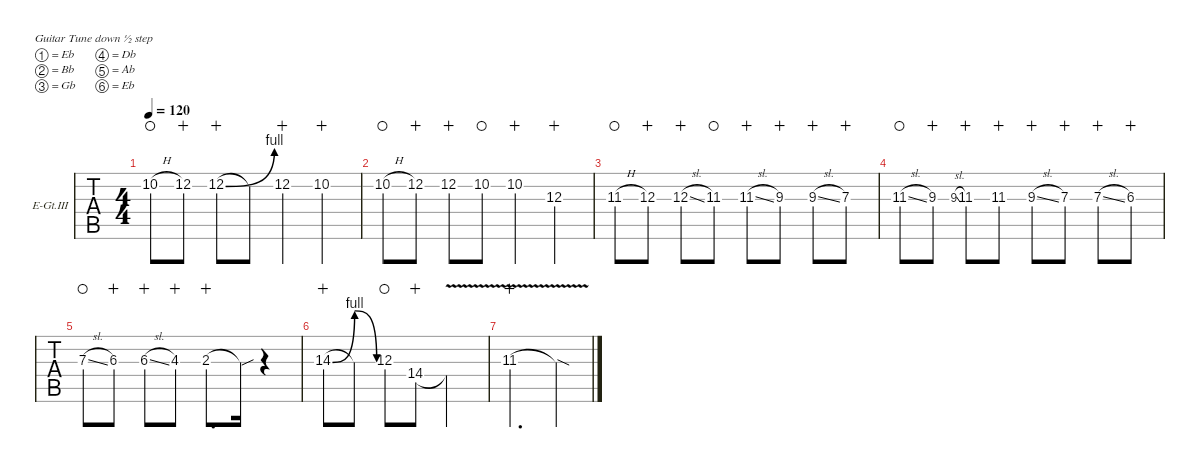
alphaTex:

\hideDynamics
\bracketExtendMode nobrackets
\firstSystemTrackNameOrientation horizontal
\otherSystemsTrackNameOrientation horizontal
\track ("E.Guitar III" "E-Gt.III") {instrument overdrivenguitar}
\staff {tabs}
\tuning (Eb4 Bb3 Gb3 Db3 Ab2 Eb2)
\ts (4 4)
\tempo 120
\clef g2
\ks bminor
10.2{h}.8{dy mf waho} 12.2.8{wahc} 12.2{be (bend 0 0 15 4)}.8{wahc} 12.2{t}.8 12.2.4{wahc} 10.2.4{wahc} |
10.2{h}.8{dy f waho} 12.2.8{wahc} 12.2.8{wahc} 10.2.8{waho} 10.2.4{wahc} 12.3.4{wahc} |
11.3{h ac}.8{dy mf waho} 12.3.8{wahc} 12.3{sl ac}.8{wahc} 11.3.8{waho} 11.3{sl ac}.8{wahc} 9.3.8{wahc} 9.3{sl}.8{wahc} 7.3.8{wahc} |
11.3{sl}.8{waho} 9.3.8{wahc} 9.3{sl}.8{gr} 11.3.8{wahc} 11.3.8{wahc} 9.3{sl}.8{wahc} 7.3.8{wahc} 7.3{sl}.8{wahc} 6.3.8{wahc} |
7.3{sl}.8{waho} 6.3.8{wahc} 6.3{sl}.8{wahc} 4.3.8{wahc} 2.3.8{d wahc} 2.3{sou t}.16 r.4 |
14.3{be (bendrelease 0 0 10.2 4 20.4 4 30 0) ac}.8{wahc} 14.3{t}.8 12.3.8{waho} 14.4.8{wahc} 14.4{v t}.2 |
11.3{v ac}.2{d wahc} 11.3{sod t}.4
